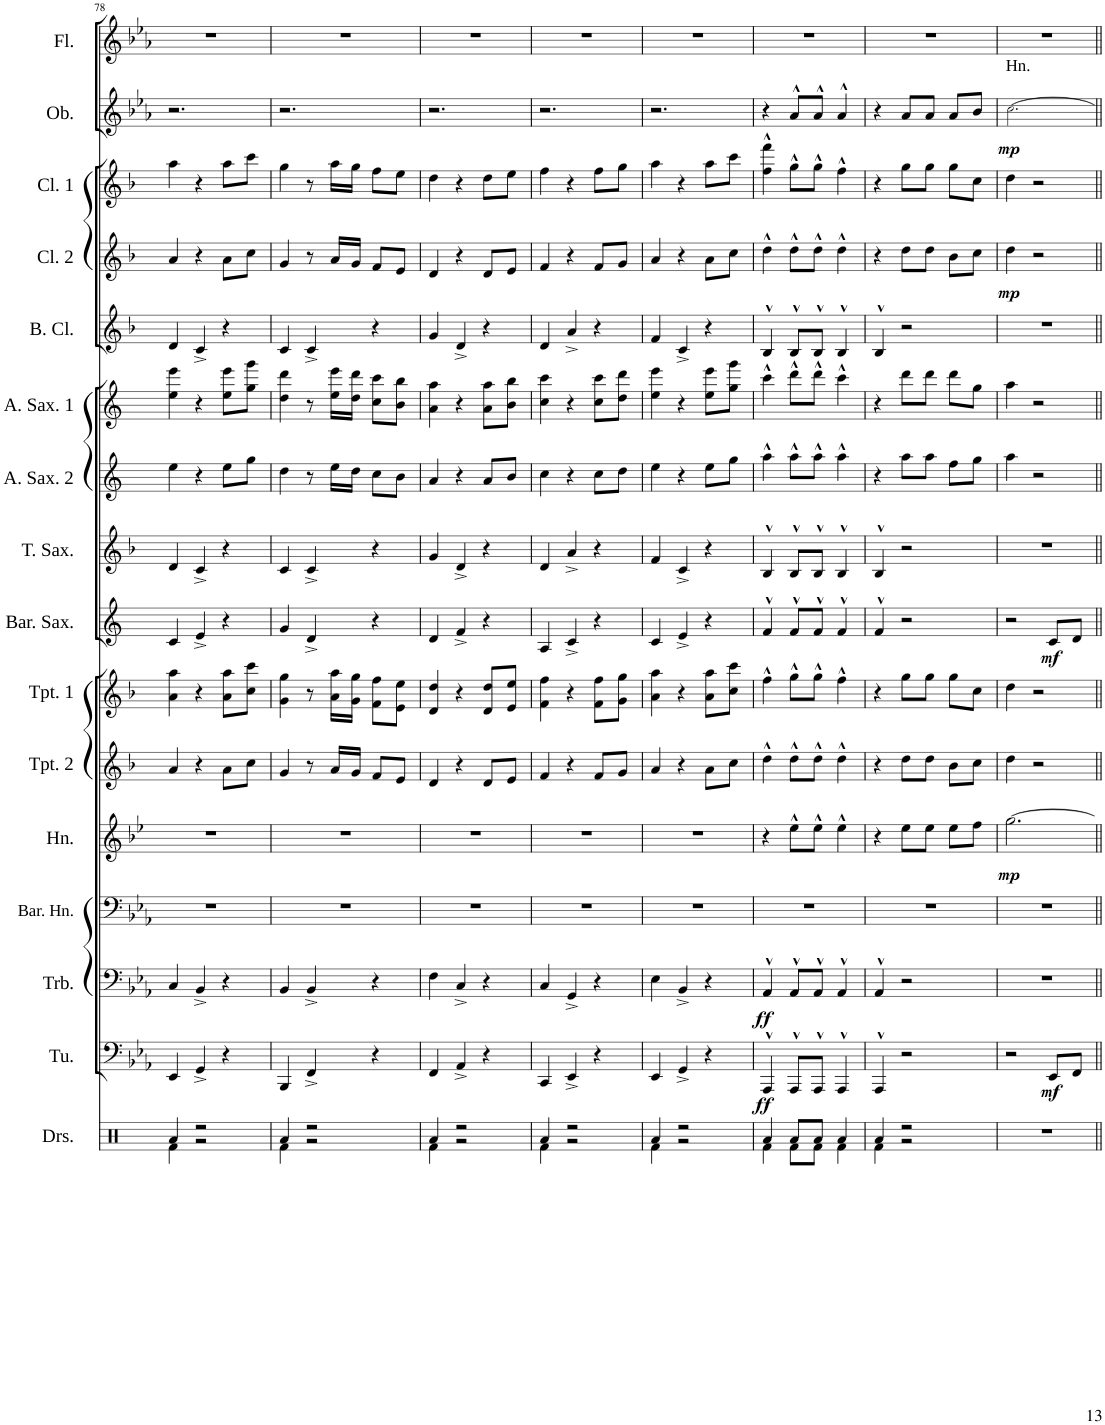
**kern	**kern	**dynam	**kern	**dynam	**kern	**kern	**dynam	**kern	**kern	**kern	**dynam	**kern	**kern	**kern	**kern	**kern	**dynam	**kern	**kern	**dynam	**kern
*part16	*part15	*part15	*part14	*part14	*part13	*part12	*part12	*part11	*part10	*part9	*part9	*part8	*part7	*part6	*part5	*part4	*part4	*part3	*part2	*part2	*part1
*staff16	*staff15	*staff15	*staff14	*staff14	*staff13	*staff12	*staff12	*staff11	*staff10	*staff9	*staff9	*staff8	*staff7	*staff6	*staff5	*staff4	*staff4	*staff3	*staff2	*staff2	*staff1
*I"Drumset	*I"Tuba	*	*I"Trombone	*	*I"Baritone Horn	*I"Horn	*	*I"Trumpet 2	*I"Trumpet 1	*I"Baritone Saxophone	*	*I"Tenor Saxophone	*I"Alto Saxophone 2	*I"Alto Saxophone 1	*I"Bass Clarinet	*I"Clarinet 2	*	*I"Clarinet 1	*I"Oboe	*	*I"Flute
*I'Drs.	*I'Tu.	*	*I'Trb.	*	*I'Bar. Hn.	*I'Hn.	*	*I'Tpt. 2	*I'Tpt. 1	*I'Bar. Sax.	*	*I'T. Sax.	*I'A. Sax. 2	*I'A. Sax. 1	*I'B. Cl.	*I'Cl. 2	*	*I'Cl. 1	*I'Ob.	*	*I'Fl.
!!LO:PB:g=z
*clefX	*clefF4	*	*clefF4	*	*clefF4	*clefG2	*	*clefG2	*clefG2	*clefG2	*	*clefG2	*clefG2	*clefG2	*clefG2	*clefG2	*	*clefG2	*clefG2	*	*clefG2
*	*	*	*	*	*Trd4c7	*Trd4c7	*	*Trd1c2	*Trd1c2	*Trd12c21	*	*Trd8c14	*Trd5c9	*Trd5c9	*Trd8c14	*Trd1c2	*	*Trd1c2	*	*	*
*k[]	*k[b-e-a-]	*	*k[b-e-a-]	*	*k[b-e-a-]	*k[b-e-]	*	*k[b-]	*k[b-]	*k[]	*	*k[b-]	*k[]	*k[]	*k[b-]	*k[b-]	*	*k[b-]	*k[b-e-a-]	*	*k[b-e-a-]
*M3/4	*M3/4	*	*M3/4	*	*M3/4	*M3/4	*	*M3/4	*M3/4	*M3/4	*	*M3/4	*M3/4	*M3/4	*M3/4	*M3/4	*	*M3/4	*M3/4	*	*M3/4
=78	=78	=78	=78	=78	=78	=78	=78	=78	=78	=78	=78	=78	=78	=78	=78	=78	=78	=78	=78	=78	=78
*^	*	*	*	*	*	*	*	*	*	*	*	*	*	*	*	*	*	*	*	*	*
4Ra/	4Rf\	4EE-/	.	4C/	.	2.r	2.r	.	4a/	4a\ 4aa\	4c/	.	4d/	4ee\	4ee\ 4eee\	4d/	4a/	.	4aa\	2.r	.	2.r
2r	2r	4GG^/	.	4BB-^/	.	.	.	.	4r	4r	4e^/	.	4c^/	4r	4r	4c^/	4r	.	4r	.	.	.
.	.	4r	.	4r	.	.	.	.	8a\L	8a\ 8aa\L	4r	.	4r	8ee\L	8ee\ 8eee\L	4r	8a\L	.	8aa\L	.	.	.
.	.	.	.	.	.	.	.	.	8cc\J	8cc\ 8ccc\J	.	.	.	8gg\J	8gg\ 8ggg\J	.	8cc\J	.	8ccc\J	.	.	.
=79	=79	=79	=79	=79	=79	=79	=79	=79	=79	=79	=79	=79	=79	=79	=79	=79	=79	=79	=79	=79	=79	=79
4Ra/	4Rf\	4BBB-/	.	4BB-/	.	2.r	2.r	.	4g/	4g\ 4gg\	4g/	.	4c/	4dd\	4dd\ 4ddd\	4c/	4g/	.	4gg\	2.r	.	2.r
2r	2r	4FF^/	.	4BB-^/	.	.	.	.	8r	8r	4d^/	.	4c^/	8r	8r	4c^/	8r	.	8r	.	.	.
.	.	.	.	.	.	.	.	.	16a/LL	16a\ 16aa\LL	.	.	.	16ee\LL	16ee\ 16eee\LL	.	16a/LL	.	16aa\LL	.	.	.
.	.	.	.	.	.	.	.	.	16g/JJ	16g\ 16gg\JJ	.	.	.	16dd\JJ	16dd\ 16ddd\JJ	.	16g/JJ	.	16gg\JJ	.	.	.
.	.	4r	.	4r	.	.	.	.	8f/L	8f\ 8ff\L	4r	.	4r	8cc\L	8cc\ 8ccc\L	4r	8f/L	.	8ff\L	.	.	.
.	.	.	.	.	.	.	.	.	8e/J	8e\ 8ee\J	.	.	.	8b\J	8b\ 8bb\J	.	8e/J	.	8ee\J	.	.	.
=80	=80	=80	=80	=80	=80	=80	=80	=80	=80	=80	=80	=80	=80	=80	=80	=80	=80	=80	=80	=80	=80	=80
4Ra/	4Rf\	4FF/	.	4F\	.	2.r	2.r	.	4d/	4d/ 4dd/	4d/	.	4g/	4a/	4a\ 4aa\	4g/	4d/	.	4dd\	2.r	.	2.r
2r	2r	4AA-^/	.	4C^/	.	.	.	.	4r	4r	4f^/	.	4d^/	4r	4r	4d^/	4r	.	4r	.	.	.
.	.	4r	.	4r	.	.	.	.	8d/L	8d/ 8dd/L	4r	.	4r	8a/L	8a\ 8aa\L	4r	8d/L	.	8dd\L	.	.	.
.	.	.	.	.	.	.	.	.	8e/J	8e/ 8ee/J	.	.	.	8b/J	8b\ 8bb\J	.	8e/J	.	8ee\J	.	.	.
=81	=81	=81	=81	=81	=81	=81	=81	=81	=81	=81	=81	=81	=81	=81	=81	=81	=81	=81	=81	=81	=81	=81
4Ra/	4Rf\	4CC/	.	4C/	.	2.r	2.r	.	4f/	4f\ 4ff\	4A/	.	4d/	4cc\	4cc\ 4ccc\	4d/	4f/	.	4ff\	2.r	.	2.r
2r	2r	4EE-^/	.	4GG^/	.	.	.	.	4r	4r	4c^/	.	4a^/	4r	4r	4a^/	4r	.	4r	.	.	.
.	.	4r	.	4r	.	.	.	.	8f/L	8f\ 8ff\L	4r	.	4r	8cc\L	8cc\ 8ccc\L	4r	8f/L	.	8ff\L	.	.	.
.	.	.	.	.	.	.	.	.	8g/J	8g\ 8gg\J	.	.	.	8dd\J	8dd\ 8ddd\J	.	8g/J	.	8gg\J	.	.	.
=82	=82	=82	=82	=82	=82	=82	=82	=82	=82	=82	=82	=82	=82	=82	=82	=82	=82	=82	=82	=82	=82	=82
4Ra/	4Rf\	4EE-/	.	4E-\	.	2.r	2.r	.	4a/	4a\ 4aa\	4c/	.	4f/	4ee\	4ee\ 4eee\	4f/	4a/	.	4aa\	2.r	.	2.r
2r	2r	4GG^/	.	4BB-^/	.	.	.	.	4r	4r	4e^/	.	4c^/	4r	4r	4c^/	4r	.	4r	.	.	.
.	.	4r	.	4r	.	.	.	.	8a\L	8a\ 8aa\L	4r	.	4r	8ee\L	8ee\ 8eee\L	4r	8a\L	.	8aa\L	.	.	.
.	.	.	.	.	.	.	.	.	8cc\J	8cc\ 8ccc\J	.	.	.	8gg\J	8gg\ 8ggg\J	.	8cc\J	.	8ccc\J	.	.	.
=83	=83	=83	=83	=83	=83	=83	=83	=83	=83	=83	=83	=83	=83	=83	=83	=83	=83	=83	=83	=83	=83	=83
!	!	!	!LO:DY:b	!	!LO:DY:b	!	!	!	!	!	!	!	!	!	!	!	!	!	!	!	!	!
4Ra/	4Rf\	4AAA-^^/	ff	4AA-^^/	ff	2.r	4r	.	4dd^^\	4ff^^\	4f^^/	.	4B-^^/	4aa^^\	4ccc^^\	4B-^^/	4dd^^\	.	4ff\^^ 4fff\^^	4r	.	2.r
8Ra/L	8Rf\L	8AAA-^^/L	.	8AA-^^/L	.	.	8ee-^^\L	.	8dd^^\L	8gg^^\L	8f^^/L	.	8B-^^/L	8aa^^\L	8ddd^^\L	8B-^^/L	8dd^^\L	.	8gg^^\L	8a-^^/L	.	.
8Ra/J	8Rf\J	8AAA-^^/J	.	8AA-^^/J	.	.	8ee-^^\J	.	8dd^^\J	8gg^^\J	8f^^/J	.	8B-^^/J	8aa^^\J	8ddd^^\J	8B-^^/J	8dd^^\J	.	8gg^^\J	8a-^^/J	.	.
4Ra/	4Rf\	4AAA-^^/	.	4AA-^^/	.	.	4ee-^^\	.	4dd^^\	4ff^^\	4f^^/	.	4B-^^/	4aa^^\	4ccc^^\	4B-^^/	4dd^^\	.	4ff^^\	4a-^^/	.	.
=84	=84	=84	=84	=84	=84	=84	=84	=84	=84	=84	=84	=84	=84	=84	=84	=84	=84	=84	=84	=84	=84	=84
4Ra/	4Rf\	4AAA-^^/	.	4AA-^^/	.	2.r	4r	.	4r	4r	4f^^/	.	4B-^^/	4r	4r	4B-^^/	4r	.	4r	4r	.	2.r
2r	2r	2r	.	2r	.	.	8ee-\L	.	8dd\L	8gg\L	2r	.	2r	8aa\L	8ddd\L	2r	8dd\L	.	8gg\L	8a-/L	.	.
.	.	.	.	.	.	.	8ee-\J	.	8dd\J	8gg\J	.	.	.	8aa\J	8ddd\J	.	8dd\J	.	8gg\J	8a-/J	.	.
.	.	.	.	.	.	.	8ee-\L	.	8b-\L	8gg\L	.	.	.	8ff\L	8ddd\L	.	8b-\L	.	8gg\L	8a-/L	.	.
.	.	.	.	.	.	.	8ff\J	.	8cc\J	8cc\J	.	.	.	8gg\J	8gg\J	.	8cc\J	.	8cc\J	8b-/J	.	.
*v	*v	*	*	*	*	*	*	*	*	*	*	*	*	*	*	*	*	*	*	*	*	*
=85	=85	=85	=85	=85	=85	=85	=85	=85	=85	=85	=85	=85	=85	=85	=85	=85	=85	=85	=85	=85	=85
!	!	!	!	!	!	!	!	!	!	!	!	!	!	!	!	!	!	!	!LO:TX:a:t=Hn.	!	!
!	!	!	!	!	!	!	!LO:DY:b	!	!	!	!	!	!	!	!	!	!LO:DY:b	!	!	!LO:DY:b	!
2.r	2r	.	2.r	.	2.r	[2.gg\	mp	4dd\	4dd\	2r	.	2.r	4aa\	4aa\	2.r	4dd\	mp	4dd\	[2.cc!\	mp	2.r
.	.	.	.	.	.	.	.	2r	2r	.	.	.	2r	2r	.	2r	.	2r	.	.	.
!	!	!LO:DY:b	!	!	!	!	!	!	!	!	!LO:DY:b	!	!	!	!	!	!	!	!	!	!
.	8EE-/L	mf	.	.	.	.	.	.	.	8c/L	mf	.	.	.	.	.	.	.	.	.	.
.	8FF/J	.	.	.	.	.	.	.	.	8d/J	.	.	.	.	.	.	.	.	.	.	.
=||	=||	=||	=||	=||	=||	=||	=||	=||	=||	=||	=||	=||	=||	=||	=||	=||	=||	=||	=||	=||	=||
*-	*-	*-	*-	*-	*-	*-	*-	*-	*-	*-	*-	*-	*-	*-	*-	*-	*-	*-	*-	*-	*-
